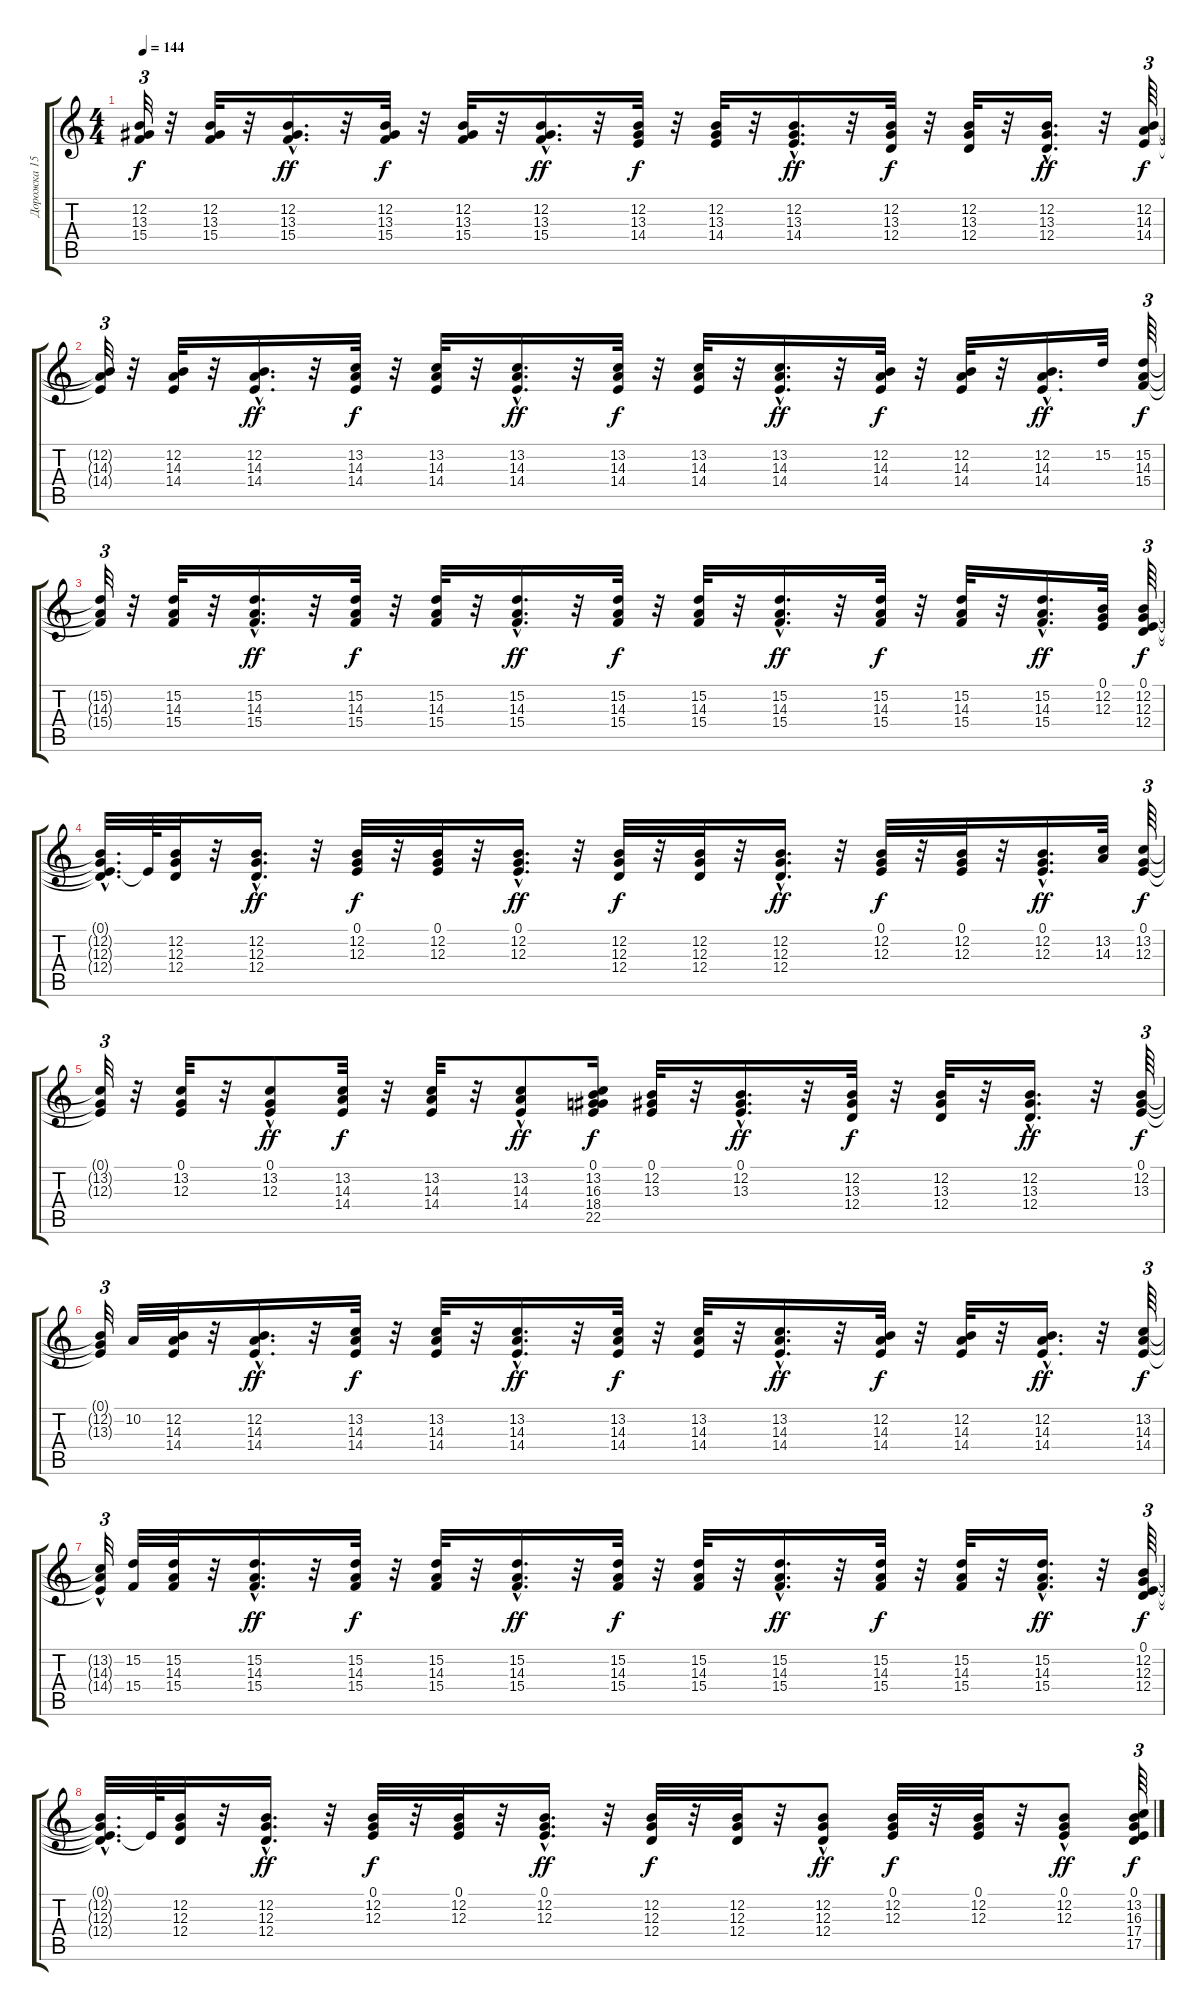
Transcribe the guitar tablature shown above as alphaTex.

\track ("Дорожка 15" "Дорожка 15") {instrument accordion}
\staff {score tabs}
\tuning (E4 B3 G3 D3 A2 E2) {hide}
\ts (4 4)
\tempo 144
\clef g2
\ks c
(12.2{t} 13.3{t} 15.4{t}).32{tu (3 2) dy f} r.32 (12.2 13.3 15.4).32 r.32 (12.2{hac} 13.3{hac} 15.4{hac}).16{d dy ff} r.32 (12.2 13.3 15.4).32{dy f} r.32 (12.2 13.3 15.4).32 r.32 (12.2{hac} 13.3{hac} 15.4{hac}).16{d dy ff} r.32 (12.2 13.3 14.4).32{dy f} r.32 (12.2 13.3 14.4).32 r.32 (12.2{hac} 13.3{hac} 14.4{hac}).16{d dy ff} r.32 (12.2 13.3 12.4).32{dy f} r.32 (12.2 13.3 12.4).32 r.32 (12.2{hac} 13.3{hac} 12.4{hac}).16{d dy ff} r.32 (12.2 14.3 14.4).64{tu (3 2) dy f} |
(12.2{t} 14.3{t} 14.4{t}).32{tu (3 2)} r.32 (12.2 14.3 14.4).32 r.32 (12.2{hac} 14.3{hac} 14.4{hac}).16{d dy ff} r.32 (13.2 14.3 14.4).32{dy f} r.32 (13.2 14.3 14.4).32 r.32 (13.2{hac} 14.3{hac} 14.4{hac}).16{d dy ff} r.32 (13.2 14.3 14.4).32{dy f} r.32 (13.2 14.3 14.4).32 r.32 (13.2{hac} 14.3{hac} 14.4{hac}).16{d dy ff} r.32 (12.2 14.3 14.4).32{dy f} r.32 (12.2 14.3 14.4).32 r.32 (12.2 14.3{hac} 14.4{hac}).16{d dy ff} 15.2.32 (15.2 14.3 15.4).64{tu (3 2) dy f} |
(15.2{t} 14.3{t} 15.4{t}).32{tu (3 2)} r.32 (15.2 14.3 15.4).32 r.32 (15.2{hac} 14.3{hac} 15.4{hac}).16{d dy ff} r.32 (15.2 14.3 15.4).32{dy f} r.32 (15.2 14.3 15.4).32 r.32 (15.2{hac} 14.3{hac} 15.4{hac}).16{d dy ff} r.32 (15.2 14.3 15.4).32{dy f} r.32 (15.2 14.3 15.4).32 r.32 (15.2{hac} 14.3{hac} 15.4{hac}).16{d dy ff} r.32 (15.2 14.3 15.4).32{dy f} r.32 (15.2 14.3 15.4).32 r.32 (15.2{hac} 14.3{hac} 15.4{hac}).16{d dy ff} (0.1 12.2 12.3).32 (0.1 12.2 12.3 12.4).64{tu (3 2) dy f} |
(0.1{hac t} 12.2{t} 12.3{t} 12.4{t}).32{d} 0.1{t}.64 (12.2 12.3 12.4).32 r.32 (12.2{hac} 12.3{hac} 12.4{hac}).16{d dy ff} r.32 (0.1 12.2 12.3).32{dy f} r.32 (0.1 12.2 12.3).32 r.32 (0.1{hac} 12.2{hac} 12.3{hac}).16{d dy ff} r.32 (12.2 12.3 12.4).32{dy f} r.32 (12.2 12.3 12.4).32 r.32 (12.2{hac} 12.3{hac} 12.4{hac}).16{d dy ff} r.32 (0.1 12.2 12.3).32{dy f} r.32 (0.1 12.2 12.3).32 r.32 (0.1{hac} 12.2{hac} 12.3{hac}).16{d dy ff} (13.2 14.3).32 (0.1 13.2 12.3).64{tu (3 2) dy f} |
(0.1{t} 13.2{t} 12.3{t}).32{tu (3 2)} r.32 (0.1 13.2 12.3).32 r.32 (0.1{hac} 13.2{hac} 12.3{hac}).8{dy ff} (13.2 14.3 14.4).32{dy f} r.32 (13.2 14.3 14.4).32 r.32 (13.2 14.3{hac} 14.4{hac}).8{dy ff} (0.1 13.2 16.3 18.4 22.5).16{dy f} (0.1 12.2 13.3).32 r.32 (0.1{hac} 12.2{hac} 13.3{hac}).16{d dy ff} r.32 (12.2 13.3 12.4).32{dy f} r.32 (12.2 13.3 12.4).32 r.32 (12.2{hac} 13.3{hac} 12.4{hac}).16{d dy ff} r.32 (0.1 12.2 13.3).64{tu (3 2) dy f} |
(0.1{t} 12.2{t} 13.3{t}).32{tu (3 2)} 10.2.32 (12.2 14.3 14.4).32 r.32 (12.2{hac} 14.3{hac} 14.4{hac}).16{d dy ff} r.32 (13.2 14.3 14.4).32{dy f} r.32 (13.2 14.3 14.4).32 r.32 (13.2{hac} 14.3{hac} 14.4{hac}).16{d dy ff} r.32 (13.2 14.3 14.4).32{dy f} r.32 (13.2 14.3 14.4).32 r.32 (13.2{hac} 14.3{hac} 14.4{hac}).16{d dy ff} r.32 (12.2 14.3 14.4).32{dy f} r.32 (12.2 14.3 14.4).32 r.32 (12.2{hac} 14.3{hac} 14.4{hac}).16{d dy ff} r.32 (13.2 14.3 14.4).64{tu (3 2) dy f} |
(13.2{t} 14.3{t} 14.4{hac t}).32{tu (3 2)} (15.2 15.4).32 (15.2 14.3 15.4).32 r.32 (15.2{hac} 14.3{hac} 15.4{hac}).16{d dy ff} r.32 (15.2 14.3 15.4).32{dy f} r.32 (15.2 14.3 15.4).32 r.32 (15.2{hac} 14.3{hac} 15.4{hac}).16{d dy ff} r.32 (15.2 14.3 15.4).32{dy f} r.32 (15.2 14.3 15.4).32 r.32 (15.2{hac} 14.3{hac} 15.4{hac}).16{d dy ff} r.32 (15.2 14.3 15.4).32{dy f} r.32 (15.2 14.3 15.4).32 r.32 (15.2{hac} 14.3{hac} 15.4{hac}).16{d dy ff} r.32 (0.1 12.2 12.3 12.4).64{tu (3 2) dy f} |
(0.1{hac t} 12.2{t} 12.3{t} 12.4{t}).32{d} 0.1{t}.64 (12.2 12.3 12.4).32 r.32 (12.2{hac} 12.3{hac} 12.4{hac}).16{d dy ff} r.32 (0.1 12.2 12.3).32{dy f} r.32 (0.1 12.2 12.3).32 r.32 (0.1{hac} 12.2{hac} 12.3{hac}).16{d dy ff} r.32 (12.2 12.3 12.4).32{dy f} r.32 (12.2 12.3 12.4).32 r.32 (12.2{hac} 12.3{hac} 12.4{hac}).8{dy ff} (0.1 12.2 12.3).32{dy f} r.32 (0.1 12.2 12.3).32 r.32 (0.1{hac} 12.2 12.3{hac}).8{dy ff} (0.1 13.2 16.3 17.4 17.5).64{tu (3 2) dy f}
